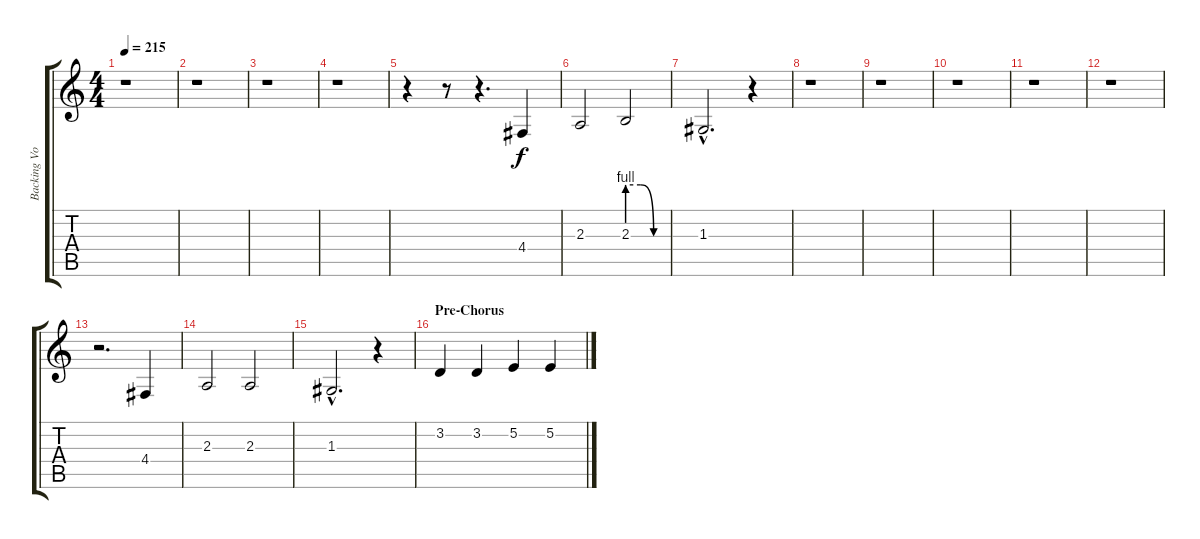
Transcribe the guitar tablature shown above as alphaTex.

\track ("Backing Vocals" "Backing Vo") {instrument lead2sawtooth}
\staff {score tabs}
\tuning (E4 B3 G3 D3 A2 E2) {hide}
\ts (4 4)
\tempo 215
\clef g2
\ks c
r.1{dy f} |
r.1 |
r.1 |
r.1 |
r.4 r.8 r.4{d} 4.4.4 |
2.3.2 2.3{be (custom 0 4 20 4 40 0 60 0)}.2 |
1.3{hac}.2{d} r.4 |
r.1 |
r.1 |
r.1 |
r.1 |
r.1 |
r.2{d} 4.4.4 |
2.3.2 2.3.2 |
1.3{hac}.2{d} r.4 |
\section ("" "Pre-Chorus")
3.2.4 3.2.4 5.2.4 5.2.4
